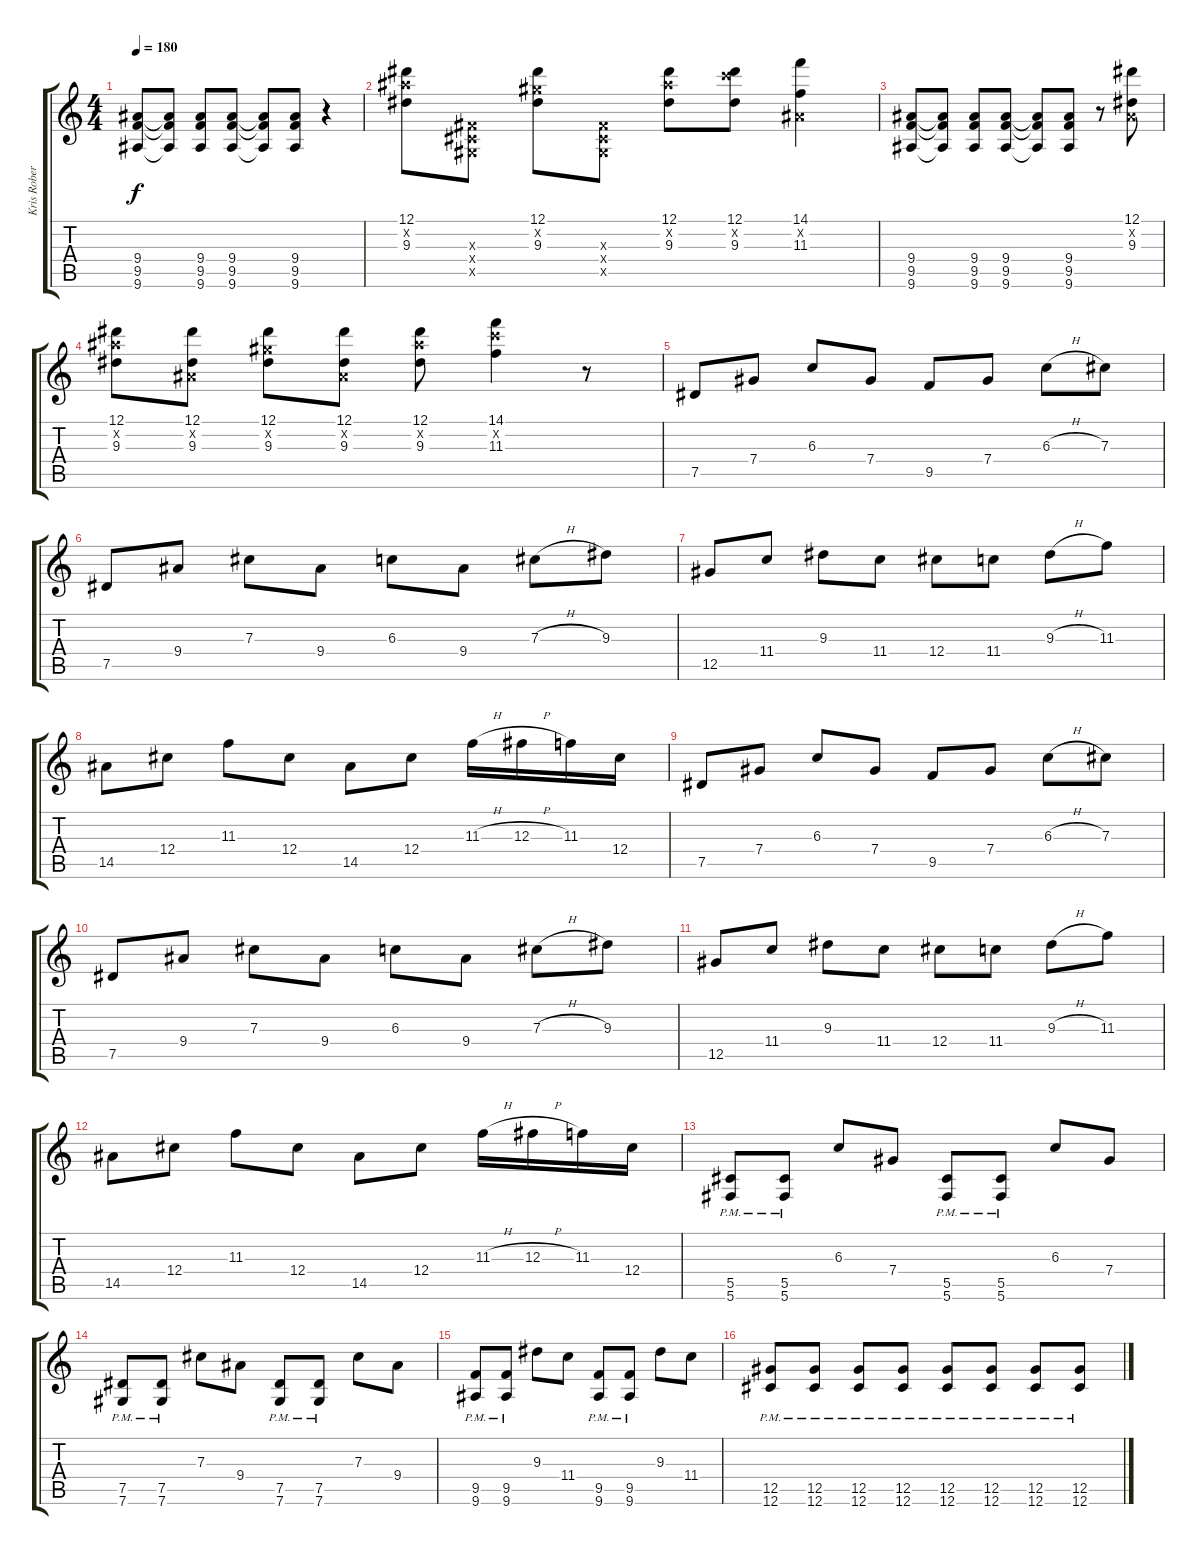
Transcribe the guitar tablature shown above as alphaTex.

\track ("Kris Roberts" "Kris Rober") {instrument distortionguitar}
\staff {score tabs}
\tuning (Eb4 Bb3 Gb3 Db3 Ab2 Db2) {hide}
\ts (4 4)
\tempo 180
\clef g2
\ks c
(9.4 9.5 9.6).8{dy f} (9.4{t} 9.5{t} 9.6{t}).8 (9.4 9.5 9.6).8 (9.4 9.5 9.6).8 (9.4{t} 9.5{t} 9.6{t}).8 (9.4 9.5 9.6).8 r.4 |
(12.1 12.2{x} 9.3).8 (0.3{x} 0.4{x} 0.5{x}).8 (12.1 10.2{x} 9.3).8 (0.3{x} 0.4{x} 0.5{x}).8 (12.1 12.2{x} 9.3).8 (12.1 14.2{x} 9.3).8 (14.1 0.2{x} 11.3).4 |
(9.4 9.5 9.6).8 (9.4{t} 9.5{t} 9.6{t}).8 (9.4 9.5 9.6).8 (9.4 9.5 9.6).8 (9.4{t} 9.5{t} 9.6{t}).8 (9.4 9.5 9.6).8 r.8 (12.1 0.2{x} 9.3).8 |
(12.1 12.2{x} 9.3).8 (12.1 0.2{x} 9.3).8 (12.1 10.2{x} 9.3).8 (12.1 0.2{x} 9.3).8 (12.1 12.2{x} 9.3).8 (14.1 14.2{x} 11.3).4 r.8 |
7.5.8 7.4.8 6.3.8 7.4.8 9.5.8 7.4.8 6.3{h}.8 7.3.8 |
7.5.8 9.4.8 7.3.8 9.4.8 6.3.8 9.4.8 7.3{h}.8 9.3.8 |
12.5.8 11.4.8 9.3.8 11.4.8 12.4.8 11.4.8 9.3{h}.8 11.3.8 |
14.5.8 12.4.8 11.3.8 12.4.8 14.5.8 12.4.8 11.3{h}.16 12.3{h}.16 11.3.16 12.4.16 |
7.5.8 7.4.8 6.3.8 7.4.8 9.5.8 7.4.8 6.3{h}.8 7.3.8 |
7.5.8 9.4.8 7.3.8 9.4.8 6.3.8 9.4.8 7.3{h}.8 9.3.8 |
12.5.8 11.4.8 9.3.8 11.4.8 12.4.8 11.4.8 9.3{h}.8 11.3.8 |
14.5.8 12.4.8 11.3.8 12.4.8 14.5.8 12.4.8 11.3{h}.16 12.3{h}.16 11.3.16 12.4.16 |
(5.5{pm} 5.6{pm}).8 (5.5{pm} 5.6{pm}).8 6.3.8 7.4.8 (5.5{pm} 5.6{pm}).8 (5.5{pm} 5.6{pm}).8 6.3.8 7.4.8 |
(7.5{pm} 7.6{pm}).8 (7.5{pm} 7.6{pm}).8 7.3.8 9.4.8 (7.5{pm} 7.6{pm}).8 (7.5{pm} 7.6{pm}).8 7.3.8 9.4.8 |
(9.5{pm} 9.6{pm}).8 (9.5{pm} 9.6{pm}).8 9.3.8 11.4.8 (9.5{pm} 9.6{pm}).8 (9.5{pm} 9.6{pm}).8 9.3.8 11.4.8 |
(12.5{pm} 12.6{pm}).8 (12.5{pm} 12.6{pm}).8 (12.5{pm} 12.6{pm}).8 (12.5{pm} 12.6{pm}).8 (12.5{pm} 12.6{pm}).8 (12.5{pm} 12.6{pm}).8 (12.5{pm} 12.6{pm}).8 (12.5{pm} 12.6{pm}).8
